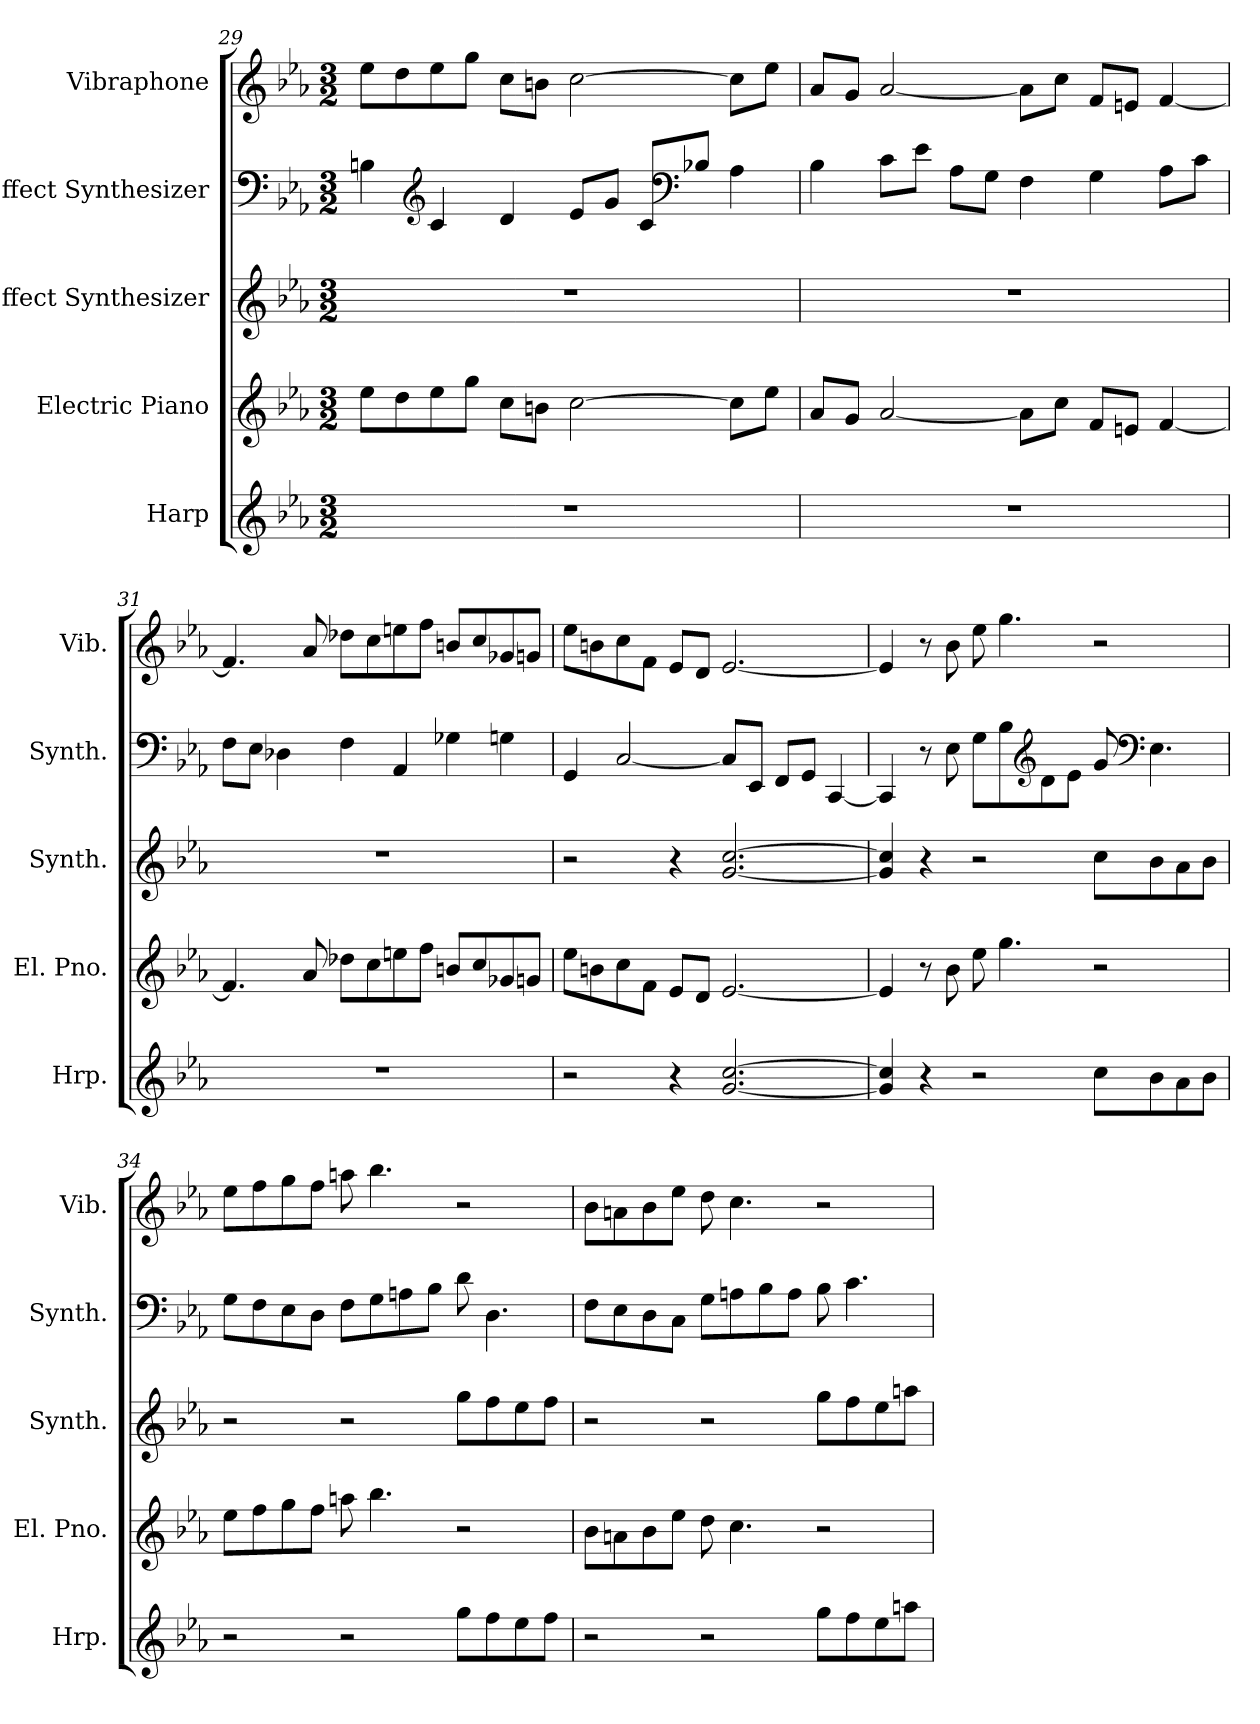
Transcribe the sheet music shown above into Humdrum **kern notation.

**kern	**kern	**kern	**kern	**kern
*part5	*part4	*part3	*part2	*part1
*staff5	*staff4	*staff3	*staff2	*staff1
*I"Harp	*I"Electric Piano	*I"Effect Synthesizer	*I"Effect Synthesizer	*I"Vibraphone
*I'Hrp.	*I'El. Pno.	*I'Synth.	*I'Synth.	*I'Vib.
!!LO:LB:g=z
*clefG2	*clefG2	*clefG2	*clefF4	*clefG2
*k[b-e-a-]	*k[b-e-a-]	*k[b-e-a-]	*k[b-e-a-]	*k[b-e-a-]
*M3/2	*M3/2	*M3/2	*M3/2	*M3/2
=29	=29	=29	=29	=29
1.r	8ee-\L	1.r	4Bn\	8ee-\L
.	8dd\	.	.	8dd\
*	*	*	*clefG2	*
.	8ee-\	.	4c/	8ee-\
.	8gg\J	.	.	8gg\J
.	8cc\L	.	4d/	8cc\L
.	8bn\J	.	.	8bn\J
.	[2cc\	.	8e-/L	[2cc\
.	.	.	8g/J	.
.	.	.	8c/L	.
*	*	*	*clefF4	*
.	.	.	8B-X/J	.
.	8cc\L]	.	4A-\	8cc\L]
.	8ee-\J	.	.	8ee-\J
=30	=30	=30	=30	=30
1.r	8a-/L	1.r	4B-\	8a-/L
.	8g/J	.	.	8g/J
.	[2a-/	.	8c\L	[2a-/
.	.	.	8e-\J	.
.	.	.	8A-\L	.
.	.	.	8G\J	.
.	8a-\L]	.	4F\	8a-\L]
.	8cc\J	.	.	8cc\J
.	8f/L	.	4G\	8f/L
.	8en/J	.	.	8en/J
.	[4f/	.	8A-\L	[4f/
.	.	.	8c\J	.
!!LO:PB:g=z
=31	=31	=31	=31	=31
1.r	4.f/]	1.r	8F\L	4.f/]
.	.	.	8E-\J	.
.	.	.	4D-X\	.
.	8a-/	.	.	8a-/
.	8dd-X\L	.	4F\	8dd-X\L
.	8cc\	.	.	8cc\
.	8een\	.	4AA-/	8een\
.	8ff\J	.	.	8ff\J
*	*	*	*	*MM70
.	8bn/L	.	4G-X\	8bn/L
.	8cc/	.	.	8cc/
.	8g-X/	.	4Gn\	8g-X/
.	8gn/J	.	.	8gn/J
=32	=32	=32	=32	=32
*	*	*	*	*MM66
2r	8ee-\L	2r	4GG/	8ee-\L
.	8bn\	.	.	8bn\
.	8cc\	.	[2C/	8cc\
.	8f\J	.	.	8f\J
4r	8e-/L	4r	.	8e-/L
.	8d/J	.	.	8d/J
[2.g/ [2.cc/	[2.e-/	[2.g/ [2.cc/	8C/L]	[2.e-/
.	.	.	8EE-/J	.
.	.	.	8FF/L	.
.	.	.	8GG/J	.
.	.	.	[4CC/	.
!!LO:LB:g=z
=33	=33	=33	=33	=33
4g/] 4cc/]	4e-/]	4g/] 4cc/]	4CC/]	4e-/]
4r	8r	4r	8r	8r
.	8b-\	.	8E-\	8b-\
2r	8ee-\	2r	8G\L	8ee-\
.	4.gg\	.	8B-\	4.gg\
*	*	*	*clefG2	*
.	.	.	8d\	.
.	.	.	8e-\J	.
8cc\L	2r	8cc\L	8g/	2r
*	*	*	*clefF4	*
8b-\	.	8b-\	4.E-\	.
8a-\	.	8a-\	.	.
8b-\J	.	8b-\J	.	.
=34	=34	=34	=34	=34
2r	8ee-\L	2r	8G\L	8ee-\L
.	8ff\	.	8F\	8ff\
.	8gg\	.	8E-\	8gg\
.	8ff\J	.	8D\J	8ff\J
2r	8aan\	2r	8F\L	8aan\
.	4.bb-\	.	8G\	4.bb-\
.	.	.	8An\	.
.	.	.	8B-\J	.
8gg\L	2r	8gg\L	8d\	2r
8ff\	.	8ff\	4.D\	.
8ee-\	.	8ee-\	.	.
8ff\J	.	8ff\J	.	.
!!LO:PB:g=z
=35	=35	=35	=35	=35
2r	8b-\L	2r	8F\L	8b-\L
.	8an\	.	8E-\	8an\
.	8b-\	.	8D\	8b-\
.	8ee-\J	.	8C\J	8ee-\J
2r	8dd\	2r	8G\L	8dd\
.	4.cc\	.	8An\	4.cc\
.	.	.	8B-\	.
.	.	.	8A\J	.
8gg\L	2r	8gg\L	8B-\	2r
8ff\	.	8ff\	4.c\	.
8ee-\	.	8ee-\	.	.
8aan\J	.	8aan\J	.	.
=	=	=	=	=
*-	*-	*-	*-	*-
